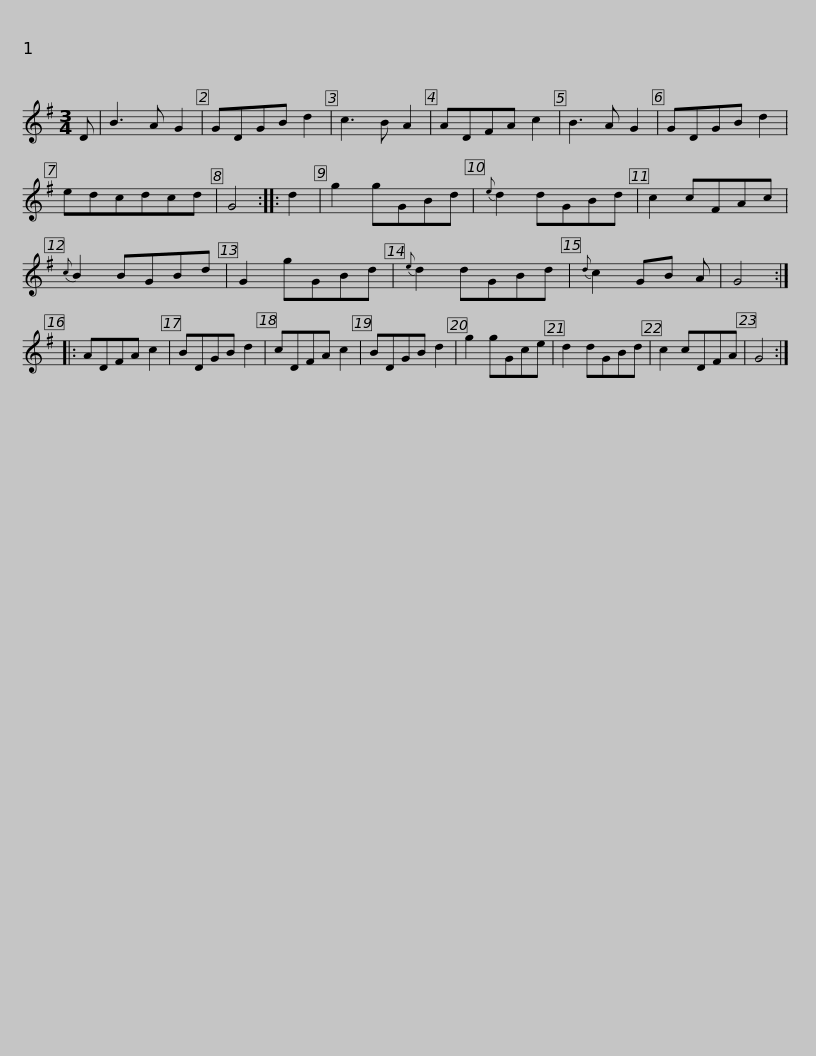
X:1
L:1/8
M:3/4
I:linebreak $
K:G
V:1 treble
V:1
 D | B3 A G2 | GDGB d2 | c3 B A2 | ADFA c2 | %5
 B3 A G2 | GDGB d2 | edcdcd | G4 :: d2 |$ %10
 g2 gGBd |{e} d2 dGBd | c2 cFAc |{c} B2 BGBd | G2 gGBd | %15
{e} d2 dGBd |{d} c2 GB A | G4 ::$ ADFA c2 | BDGB d2 | %20
 cDFA c2 | BDGB d2 | g2 gGce | d2 dGBd | c2 cDFA | %25
 G4 :| %26
